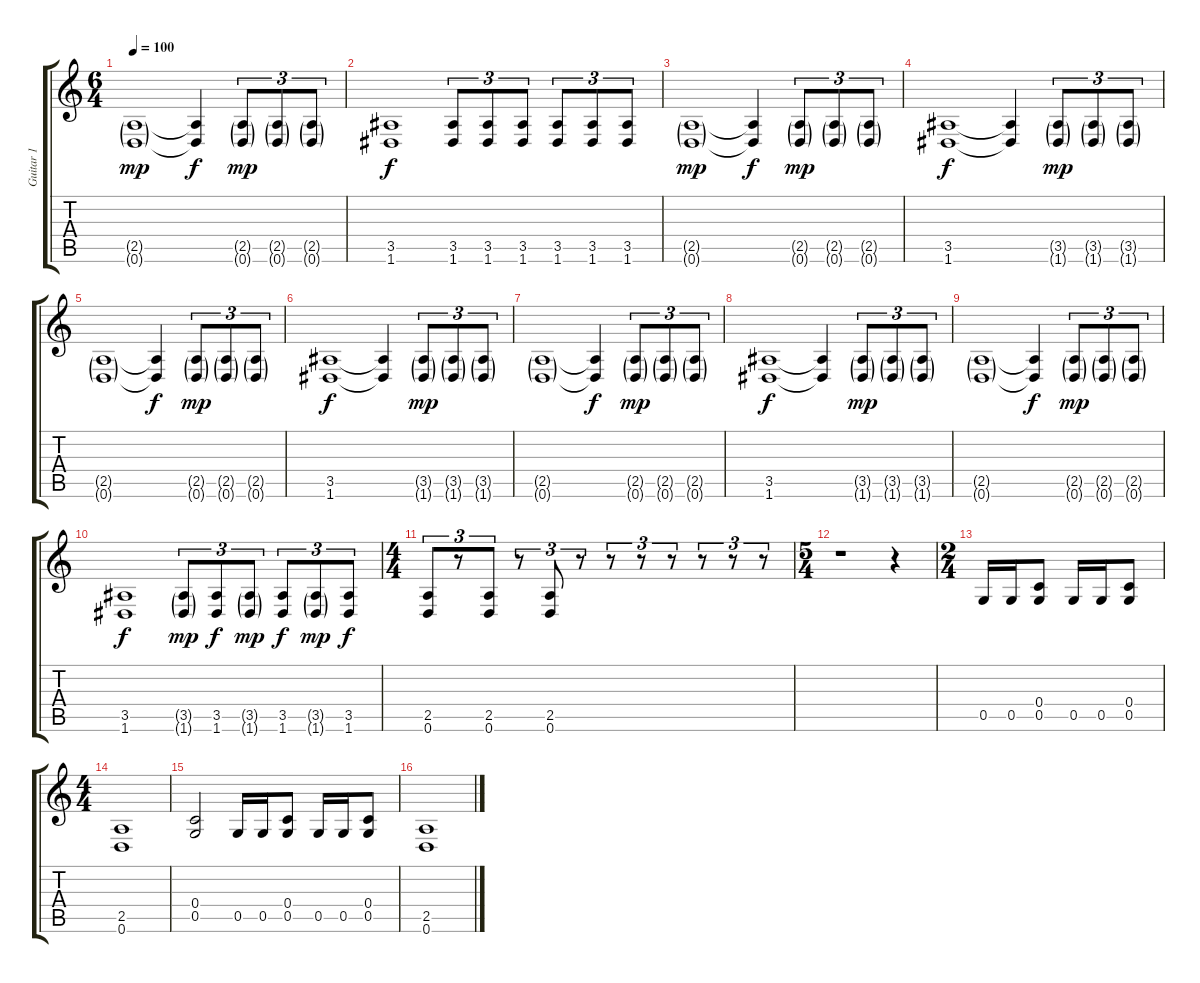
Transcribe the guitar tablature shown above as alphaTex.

\track ("Guitar 1" "Guitar 1") {instrument distortionguitar}
\staff {score tabs}
\tuning (D4 A3 F3 C3 G2 D2) {hide}
\ts (6 4)
\tempo 100
\clef g2
\ks c
(2.5{g} 0.6{g}).1{dy mp} (2.5{t} 0.6{t}).4{dy f} (2.5{g} 0.6{g}).8{tu (3 2) dy mp} (2.5{g} 0.6{g}).8{tu (3 2)} (2.5{g} 0.6{g}).8{tu (3 2)} |
(3.5 1.6).1{dy f} (3.5 1.6).8{tu (3 2)} (3.5 1.6).8{tu (3 2)} (3.5 1.6).8{tu (3 2)} (3.5 1.6).8{tu (3 2)} (3.5 1.6).8{tu (3 2)} (3.5 1.6).8{tu (3 2)} |
(2.5{g} 0.6{g}).1{dy mp} (2.5{t} 0.6{t}).4{dy f} (2.5{g} 0.6{g}).8{tu (3 2) dy mp} (2.5{g} 0.6{g}).8{tu (3 2)} (2.5{g} 0.6{g}).8{tu (3 2)} |
(3.5 1.6).1{dy f} (3.5{t} 1.6{t}).4 (3.5{g} 1.6{g}).8{tu (3 2) dy mp} (3.5{g} 1.6{g}).8{tu (3 2)} (3.5{g} 1.6{g}).8{tu (3 2)} |
(2.5{g} 0.6{g}).1 (2.5{t} 0.6{t}).4{dy f} (2.5{g} 0.6{g}).8{tu (3 2) dy mp} (2.5{g} 0.6{g}).8{tu (3 2)} (2.5{g} 0.6{g}).8{tu (3 2)} |
(3.5 1.6).1{dy f} (3.5{t} 1.6{t}).4 (3.5{g} 1.6{g}).8{tu (3 2) dy mp} (3.5{g} 1.6{g}).8{tu (3 2)} (3.5{g} 1.6{g}).8{tu (3 2)} |
(2.5{g} 0.6{g}).1 (2.5{t} 0.6{t}).4{dy f} (2.5{g} 0.6{g}).8{tu (3 2) dy mp} (2.5{g} 0.6{g}).8{tu (3 2)} (2.5{g} 0.6{g}).8{tu (3 2)} |
(3.5 1.6).1{dy f} (3.5{t} 1.6{t}).4 (3.5{g} 1.6{g}).8{tu (3 2) dy mp} (3.5{g} 1.6{g}).8{tu (3 2)} (3.5{g} 1.6{g}).8{tu (3 2)} |
(2.5{g} 0.6{g}).1 (2.5{t} 0.6{t}).4{dy f} (2.5{g} 0.6{g}).8{tu (3 2) dy mp} (2.5{g} 0.6{g}).8{tu (3 2)} (2.5{g} 0.6{g}).8{tu (3 2)} |
(3.5 1.6).1{dy f} (3.5{g} 1.6{g}).8{tu (3 2) dy mp} (3.5 1.6).8{tu (3 2) dy f} (3.5{g} 1.6{g}).8{tu (3 2) dy mp} (3.5 1.6).8{tu (3 2) dy f} (3.5{g} 1.6{g}).8{tu (3 2) dy mp} (3.5 1.6).8{tu (3 2) dy f} |
\ts (4 4)
(2.5 0.6).8{tu (3 2)} r.8{tu (3 2)} (2.5 0.6).8{tu (3 2)} r.8{tu (3 2)} (2.5 0.6).8{tu (3 2)} r.8{tu (3 2)} r.8{tu (3 2)} r.8{tu (3 2)} r.8{tu (3 2)} r.8{tu (3 2)} r.8{tu (3 2)} r.8{tu (3 2)} |
\ts (5 4)
r.1 r.4 |
\ts (2 4)
0.5.16{volume 13} 0.5.16 (0.4 0.5).8 0.5.16 0.5.16 (0.4 0.5).8 |
\ts (4 4)
(2.5 0.6).1{volume 16} |
(0.4 0.5).2 0.5.16 0.5.16 (0.4 0.5).8 0.5.16 0.5.16 (0.4 0.5).8 |
(2.5 0.6).1
